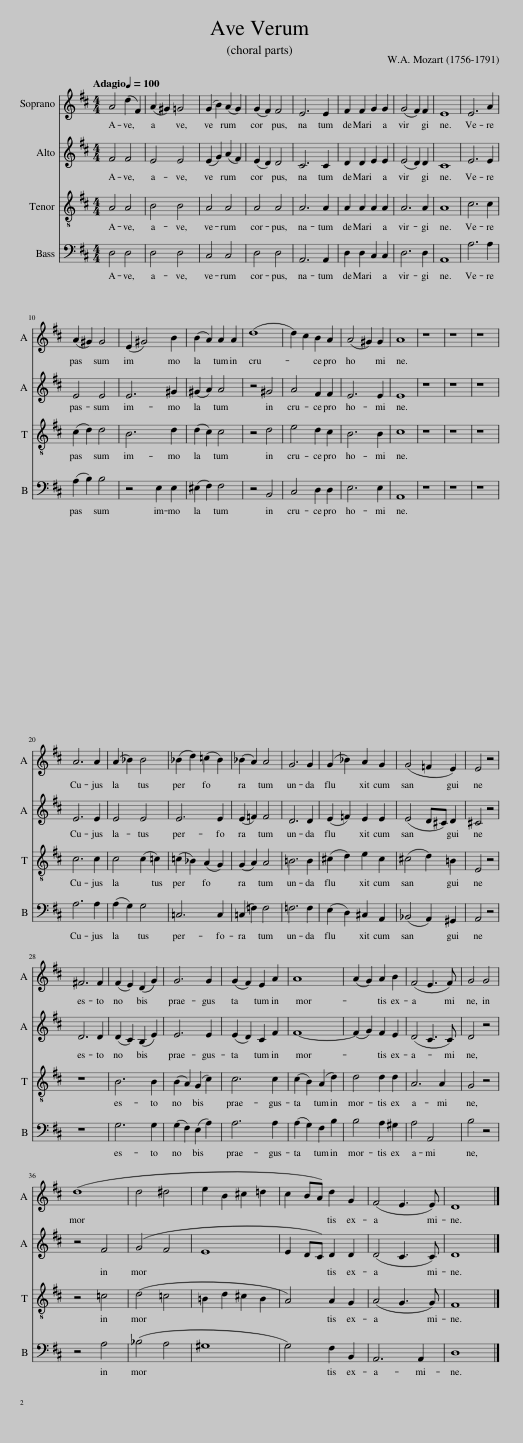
X:1
%%score 1 2 3 4
L:1/8
Q:1/4=100
M:4/4
I:linebreak $
K:D
V:1 treble
V:2 treble
V:3 treble-8
V:4 bass
V:1
 A4 (d2 F2) | (A2 ^G2) =G4 | (G2 B2) (A2 G2) | (G2 F2) F4 | E6 E2 | %5
 F2 F2 G2 G2 | (G4 F2) F2 | E8 | E6 A2 |$ (A2 ^G2) G4 | %10
 (E2 ^G4) B2 | (B2 A2) A2 A2 | (d8 | d2) c2 B2 A2 | (A4 ^G2) G2 | %15
 A8 | z8 | z8 | z8 |$ A6 A2 | %20
 (A2 _B2) B4 | (_B2 d2) (=c2 B2) | (_B2 A2) A4 | G6 G2 | (G2 _B2) A2 G2 | %25
 (G4 =F2 E2) | E4 z4 |$ ^F6 F2 | (F2 E2) (D2 G2) | G6 G2 | %30
 (G2 F2) E2 A2 | A8 | (A2 G2) A2 B2 | (F4 E3 F) | G4 G4 |$ %35
 (d8 | d4 ^d4 | e2 B2 ^c2 =d2 | c2 BA) d2 G2 | (F4 E3 E) | %40
 D8 |] %41
V:2
 F4 F4 | E4 E4 | (E2 G2) (A2 F2) | (E2 D2) D4 | C6 C2 | %5
 D2 D2 E2 E2 | (E4 D2) D2 | C8 | E6 E2 |$ E4 E4 | %10
 E6 ^G2 | (^G2 A2) A4 | z4 ^G4 | A4 F2 F2 | E6 E2 | %15
 E8 | z8 | z8 | z8 |$ E6 E2 | %20
 E4 E4 | E6 E2 | (E2 =F2) F4 | D6 D2 | (E2 =F2) E2 E2 | %25
 (E4 D^C) D2 | ^C4 z4 |$ D6 D2 | (D2 C2) (B,2 E2) | E6 E2 | %30
 (E2 D2) C2 F2 | F8- | (F2 G2) F2 E2 | (D4 C3 C) | D4 z4 |$ %35
 z4 F4 | (G4 F4 | E8 | E2 DC) D2 D2 | (D4 C3 C) | %40
 D8 |] %41
V:3
 A4 A4 | B4 B4 | A4 A4 | A4 A4 | A6 A2 | %5
 A2 A2 A2 A2 | A6 A2 | A8 | c6 c2 |$ (c2 d2) d4 | %10
 B6 d2 | (d2 c2) c4 | z4 d4 | e4 d2 c2 | B6 B2 | %15
 c8 | z8 | z8 | z8 |$ c6 c2 | %20
 c4 (c2 =c2) | (=c2 _B2) (A2 G2) | (G2 A2) A4 | =B6 B2 | (^c2 d2) e2 c2 | %25
 (^c4 d2) =B2 | E4 z4 |$ z8 | B6 B2 | (B2 A2) (G2 c2) | %30
 c6 c2 | (c2 B2) (A2 d2) | d4 d2 d2 | A6 A2 | G4 z4 |$ %35
 z4 =c4 | (d4 =c4 | =B2 d2 ^c2 B2 | A4) A2 G2 | (A4 G3 G) | %40
 F8 |] %41
V:4
 D,4 D,4 | D,4 D,4 | C,4 C,4 | D,4 D,4 | A,,6 A,,2 | %5
 D,2 D,2 C,2 C,2 | D,6 D,2 | A,,8 | A,6 A,2 |$ (A,2 B,2) B,4 | %10
 z4 E,2 E,2 | (^E,2 F,2) F,4 | z4 B,,4 | C,4 D,2 D,2 | E,6 E,2 | %15
 A,,8 | z8 | z8 | z8 |$ A,6 A,2 | %20
 (A,2 G,2) G,4 | =C,6 C,2 | (=C,2 =F,2) F,4 | =F,6 F,2 | (E,2 D,2) ^C,2 A,,2 | %25
 (_B,,4 A,,2) ^G,,2 | A,,4 z4 |$ z8 | G,6 G,2 | (G,2 F,2) (E,2 A,2) | %30
 A,6 A,2 | (A,2 G,2) F,2 B,2 | B,4 A,2 ^G,2 | A,4 A,,4 | B,4 z4 |$ %35
 z4 A,4 | (_B,4 A,4 | ^G,8 | G,4) F,2 B,,2 | A,,6 A,,2 | %40
 D,8 |] %41
